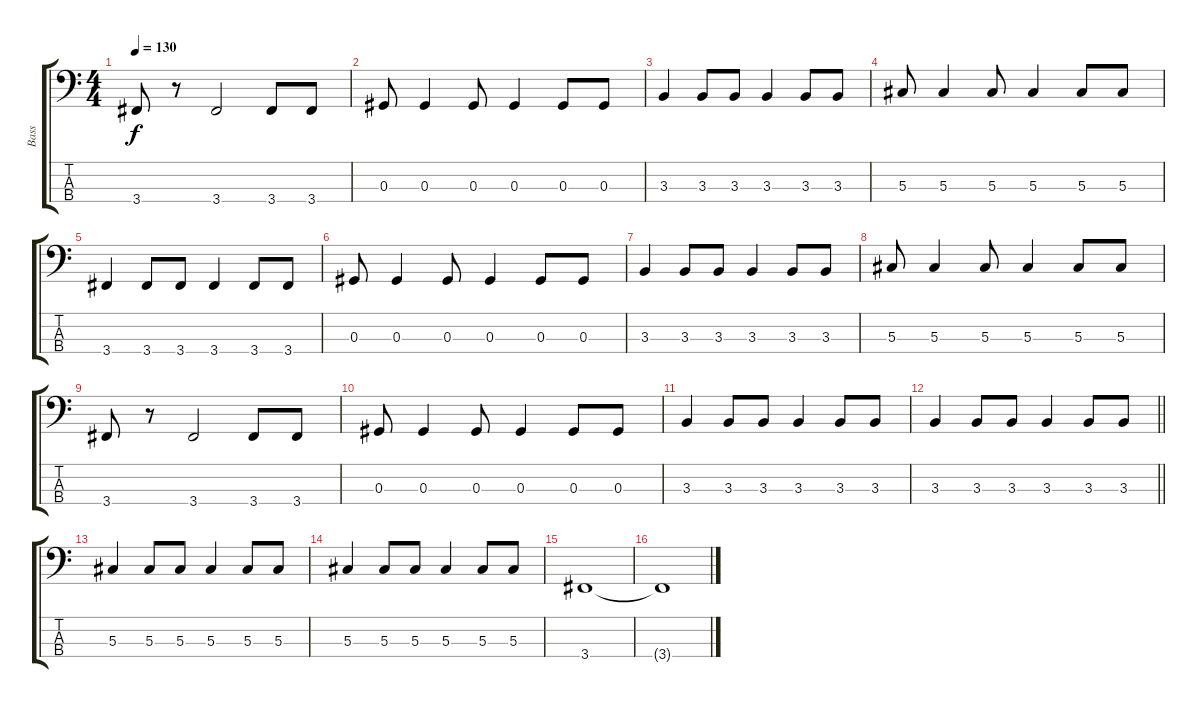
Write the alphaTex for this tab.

\track ("Bass" "Bass") {instrument electricbassfinger}
\staff {score tabs}
\tuning (Gb2 Db2 Ab1 Eb1) {hide}
\ts (4 4)
\tempo 130
\clef f4
\ks c
3.4.8{dy f} r.8 3.4.2 3.4.8 3.4.8 |
0.3.8 0.3.4 0.3.8 0.3.4 0.3.8 0.3.8 |
3.3.4 3.3.8 3.3.8 3.3.4 3.3.8 3.3.8 |
5.3.8 5.3.4 5.3.8 5.3.4 5.3.8 5.3.8 |
3.4.4 3.4.8 3.4.8 3.4.4 3.4.8 3.4.8 |
0.3.8 0.3.4 0.3.8 0.3.4 0.3.8 0.3.8 |
3.3.4 3.3.8 3.3.8 3.3.4 3.3.8 3.3.8 |
5.3.8 5.3.4 5.3.8 5.3.4 5.3.8 5.3.8 |
3.4.8 r.8 3.4.2 3.4.8 3.4.8 |
0.3.8 0.3.4 0.3.8 0.3.4 0.3.8 0.3.8 |
3.3.4 3.3.8 3.3.8 3.3.4 3.3.8 3.3.8 |
\barLineRight lightlight
3.3.4 3.3.8 3.3.8 3.3.4 3.3.8 3.3.8 |
5.3.4 5.3.8 5.3.8 5.3.4 5.3.8 5.3.8 |
5.3.4 5.3.8 5.3.8 5.3.4 5.3.8 5.3.8 |
3.4.1 |
3.4{t}.1
